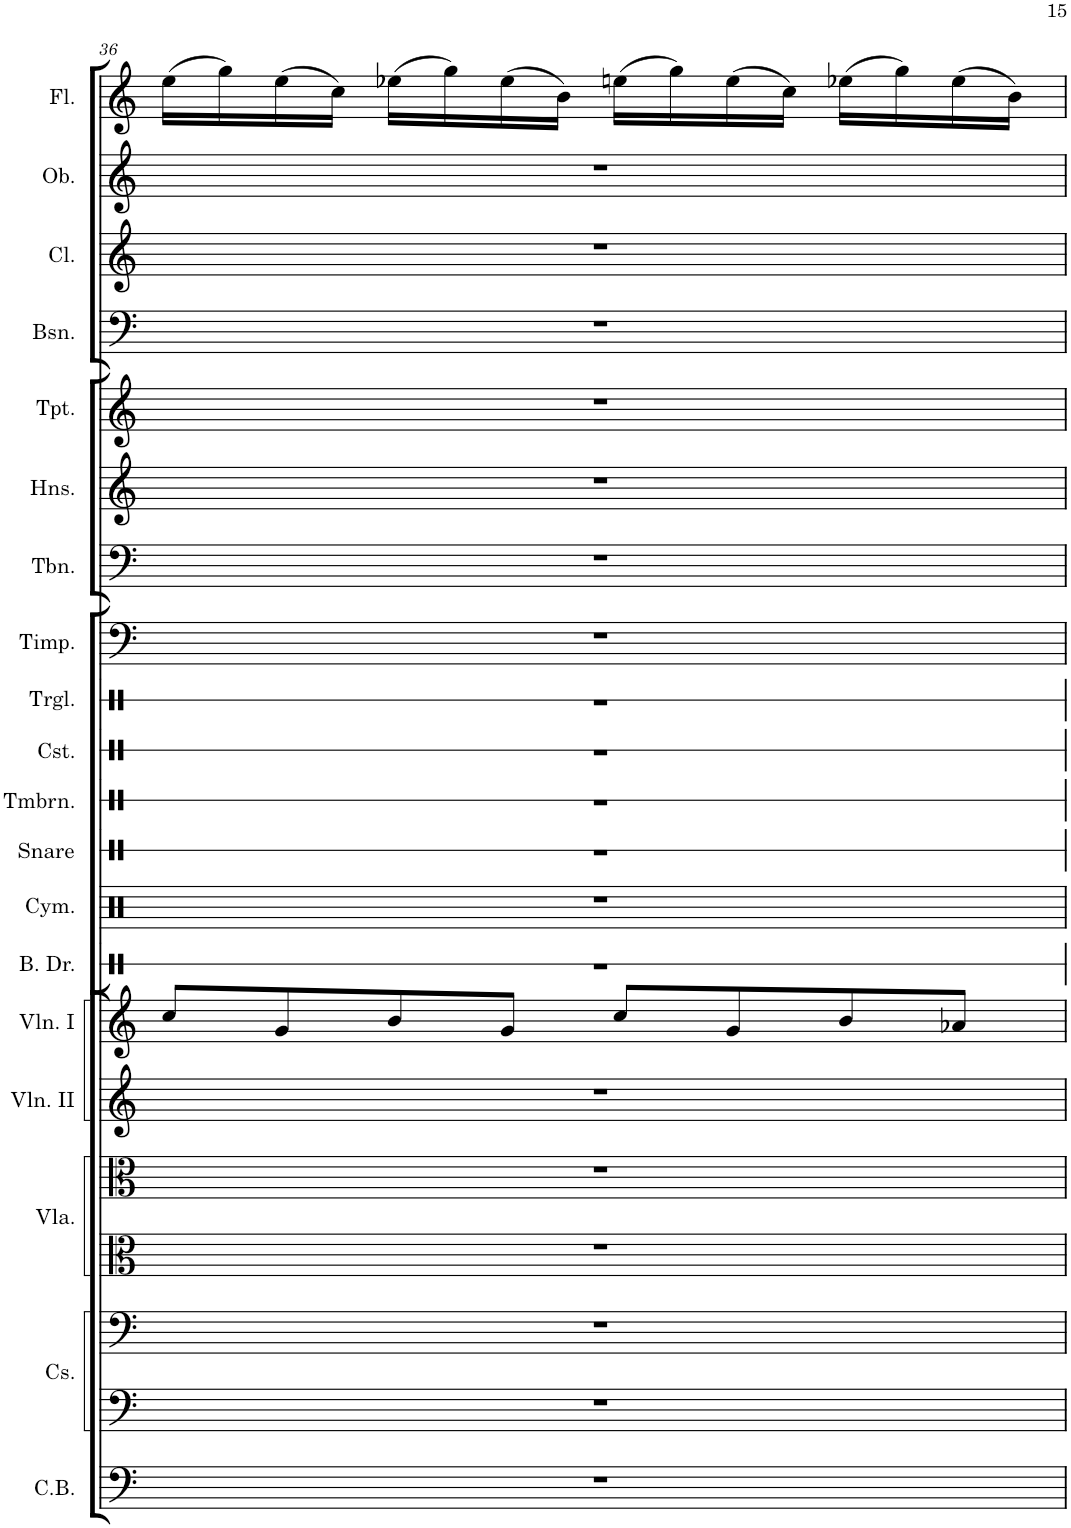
**kern	**kern	**kern	**kern	**kern	**kern	**kern	**kern	**kern	**kern	**kern	**kern	**kern	**kern	**kern	**kern	**kern	**kern	**kern	**kern	**kern
*part19	*part18	*part18	*part17	*part17	*part16	*part15	*part14	*part13	*part12	*part11	*part10	*part9	*part8	*part7	*part6	*part5	*part4	*part3	*part2	*part1
*staff21	*staff20	*staff19	*staff18	*staff17	*staff16	*staff15	*staff14	*staff13	*staff12	*staff11	*staff10	*staff9	*staff8	*staff7	*staff6	*staff5	*staff4	*staff3	*staff2	*staff1
*I"Contrabass	*I"Violoncellos	*	*I"Viola	*	*I"Violin II	*I"Violin I	*I"Bass Drum	*I"Cymbals	*I"Snare Drum	*I"Tambourine	*I"Castanets	*I"Triangle	*I"Timpani	*I"Trombone	*I"3 Horns	*I"Trumpet	*I"Bassoon	*I"Clarinet	*I"Oboe	*I"Flute
*I'C.B.	*	*	*I'Vla.	*	*I'Vln. II	*I'Vln. I	*I'B. Dr.	*I'Cym.	*I'Snare	*I'Tmbrn.	*I'Cst.	*I'Trgl.	*I'Timp.	*I'Tbn.	*I'Hns.	*I'Tpt.	*I'Bsn.	*I'Cl.	*I'Ob.	*I'Fl.
!!LO:PB:g=z
*clefF4	*clefF4	*clefF4	*clefC3	*clefC3	*clefG2	*clefG2	*clefX	*clefX	*clefX	*clefX	*clefX	*clefX	*clefF4	*clefF4	*clefG2	*clefG2	*clefF4	*clefG2	*clefG2	*clefG2
*Trd7c12	*	*	*	*	*	*	*	*	*	*	*	*	*	*	*Trd4c7	*Trd1c2	*	*Trd1c2	*	*
*k[]	*k[]	*k[]	*k[]	*k[]	*k[]	*k[]	*k[]	*k[]	*k[]	*k[]	*k[]	*k[]	*k[]	*k[]	*k[]	*k[]	*k[]	*k[]	*k[]	*k[]
*M4/4	*M4/4	*M4/4	*M4/4	*M4/4	*M4/4	*M4/4	*M4/4	*M4/4	*M4/4	*M4/4	*M4/4	*M4/4	*M4/4	*M4/4	*M4/4	*M4/4	*M4/4	*M4/4	*M4/4	*M4/4
=36	=36	=36	=36	=36	=36	=36	=36	=36	=36	=36	=36	=36	=36	=36	=36	=36	=36	=36	=36	=36
1r	1r	1r	1r	1r	1r	8cc/L	1r	1r	1r	1r	1r	1r	1r	1r	1r	1r	1r	1r	1r	(16ee\LL
.	.	.	.	.	.	.	.	.	.	.	.	.	.	.	.	.	.	.	.	16gg\)
.	.	.	.	.	.	8g/	.	.	.	.	.	.	.	.	.	.	.	.	.	(16ee\
.	.	.	.	.	.	.	.	.	.	.	.	.	.	.	.	.	.	.	.	16cc\JJ)
.	.	.	.	.	.	8b/	.	.	.	.	.	.	.	.	.	.	.	.	.	(16ee-X\LL
.	.	.	.	.	.	.	.	.	.	.	.	.	.	.	.	.	.	.	.	16gg\)
.	.	.	.	.	.	8g/J	.	.	.	.	.	.	.	.	.	.	.	.	.	(16ee-\
.	.	.	.	.	.	.	.	.	.	.	.	.	.	.	.	.	.	.	.	16b\JJ)
.	.	.	.	.	.	8cc/L	.	.	.	.	.	.	.	.	.	.	.	.	.	(16een\LL
.	.	.	.	.	.	.	.	.	.	.	.	.	.	.	.	.	.	.	.	16gg\)
.	.	.	.	.	.	8g/	.	.	.	.	.	.	.	.	.	.	.	.	.	(16ee\
.	.	.	.	.	.	.	.	.	.	.	.	.	.	.	.	.	.	.	.	16cc\JJ)
.	.	.	.	.	.	8b/	.	.	.	.	.	.	.	.	.	.	.	.	.	(16ee-X\LL
.	.	.	.	.	.	.	.	.	.	.	.	.	.	.	.	.	.	.	.	16gg\)
.	.	.	.	.	.	8a-X/J	.	.	.	.	.	.	.	.	.	.	.	.	.	(16ee-\
.	.	.	.	.	.	.	.	.	.	.	.	.	.	.	.	.	.	.	.	16b\JJ)
=	=	=	=	=	=	=	=	=	=	=	=	=	=	=	=	=	=	=	=	=
*-	*-	*-	*-	*-	*-	*-	*-	*-	*-	*-	*-	*-	*-	*-	*-	*-	*-	*-	*-	*-
